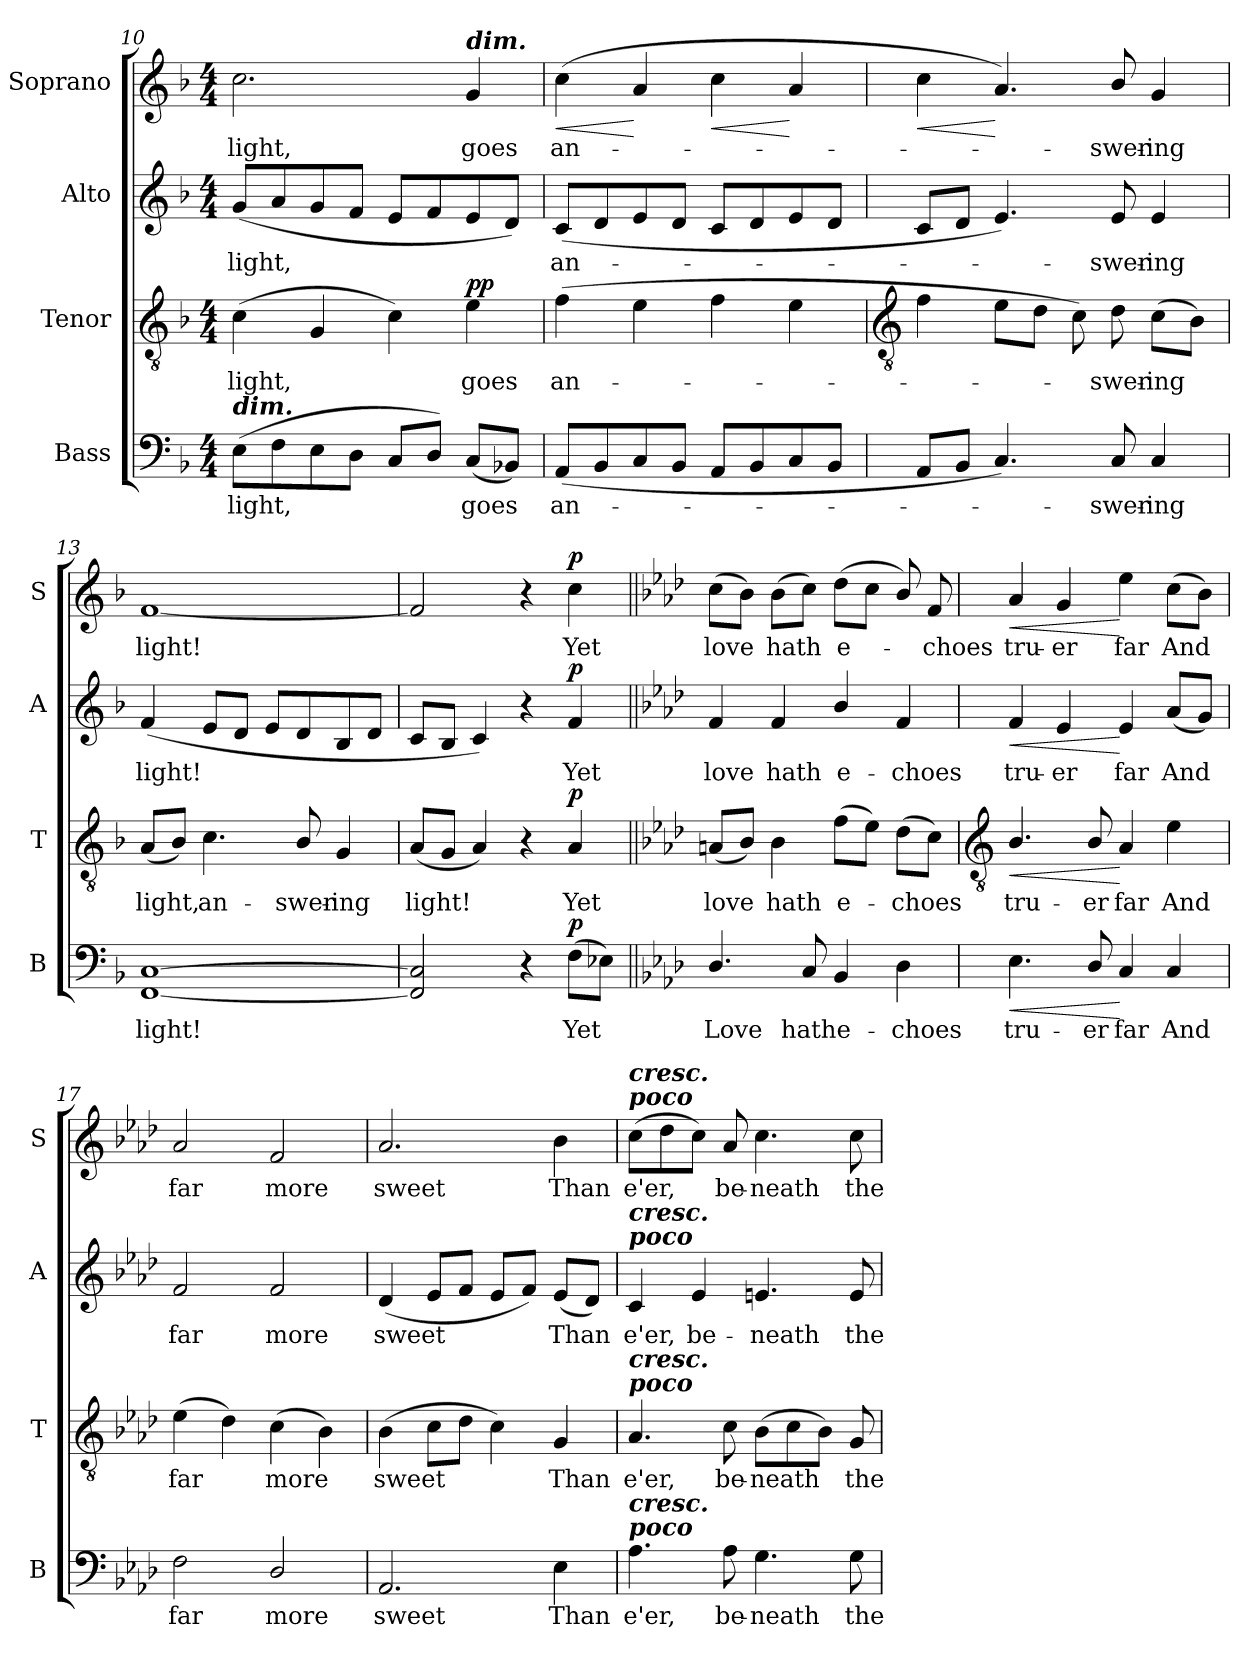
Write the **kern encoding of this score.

**kern	**text	**dynam	**kern	**text	**dynam	**kern	**text	**dynam	**kern	**text	**dynam
*part4	*part4	*part4	*part3	*part3	*part3	*part2	*part2	*part2	*part1	*part1	*part1
*staff4	*staff4	*staff4	*staff3	*staff3	*staff3	*staff2	*staff2	*staff2	*staff1	*staff1	*staff1
*I"Bass	*	*	*I"Tenor	*	*	*I"Alto	*	*	*I"Soprano	*	*
*I'B	*	*	*I'T	*	*	*I'A	*	*	*I'S	*	*
*clefF4	*	*	*clefGv2	*	*	*clefG2	*	*	*clefG2	*	*
*k[b-]	*	*	*k[b-]	*	*	*k[b-]	*	*	*k[b-]	*	*
*F:	*	*	*F:	*	*	*F:	*	*	*F:	*	*
*M4/4	*	*	*M4/4	*	*	*M4/4	*	*	*M4/4	*	*
=10	=10	=10	=10	=10	=10	=10	=10	=10	=10	=10	=10
!LO:TX:a:Bi:t=dim.	!	!	!	!	!	!	!	!	!	!	!
!	!LO:LY:b	!	!	!LO:LY:b	!	!	!LO:LY:b	!	!	!LO:LY:b	!
(>8EL	light,	.	(>4c	light,	.	(<8gL	light,	.	2.cc	light,	.
8F	.	.	.	.	.	8a	.	.	.	.	.
8E	.	.	4G	.	.	8g	.	.	.	.	.
8DJ	.	.	.	.	.	8fJ	.	.	.	.	.
8CL	.	.	4c)	.	.	8eL	.	.	.	.	.
8DJ)	.	.	.	.	.	8f	.	.	.	.	.
!	!	!	!	!	!	!	!	!	!LO:TX:a:Bi:t=dim.	!	!
!	!LO:LY:b	!	!	!LO:LY:b	!LO:DY:b	!	!	!	!	!LO:LY:b	!
(<8CL	goes	.	4e	goes	pp	8e	.	.	4g	goes	.
8BB-XJ)	.	.	.	.	.	8dJ)	.	.	.	.	.
=11	=11	=11	=11	=11	=11	=11	=11	=11	=11	=11	=11
!	!LO:LY:b	!	!	!LO:LY:b	!	!	!LO:LY:b	!	!	!LO:LY:b	!LO:HP:b
!	!	!	!	!	!	!	!	!	!	!	!LO:HP:n=1:b
(<8AAL	an-	.	(>4f	an-	.	(<8cL	an-	.	(<4cc	an-	< >
8BB-	.	.	.	.	.	8d	.	.	.	.	.
8C	.	.	4e	.	.	8e	.	.	4a	.	[
8BB-J	.	.	.	.	.	8dJ	.	.	.	.	.
!	!	!	!	!	!	!	!	!	!	!	!LO:HP:n=1:b
!	!	!	!	!	!	!	!	!	!	!	!LO:HP:n=1:b
8AAL	.	.	4f	.	.	8cL	.	.	4cc	.	] < >
8BB-	.	.	.	.	.	8d	.	.	.	.	.
8C	.	.	4e	.	.	8e	.	.	4a	.	[
8BB-J	.	.	.	.	.	8dJ	.	.	.	.	.
.	.	.	.	.	.	.	.	.	.	.	]
!!LO:LB:g=z
=12	=12	=12	=12	=12	=12	=12	=12	=12	=12	=12	=12
*	*	*	*clefGv2	*	*	*	*	*	*	*	*
!	!	!	!	!	!	!	!	!	!	!	!LO:HP:b
!	!	!	!	!	!	!	!	!	!	!	!LO:HP:n=1:b
8AAL	.	.	4f	.	.	8cL	.	.	4cc	.	< >
8BB-J	.	.	.	.	.	8dJ	.	.	.	.	.
4.C)	.	.	8eL	.	.	4.e)	.	.	4.a)	.	[
.	.	.	8dJ	.	.	.	.	.	.	.	.
.	.	.	8c)	.	.	.	.	.	.	.	.
!	!LO:LY:b	!	!	!LO:LY:b	!	!	!LO:LY:b	!	!	!LO:LY:b	!
8C	swer-	.	8d	swer-	.	8e	swer-	.	8b-/	swer-	]
!	!LO:LY:b	!	!	!LO:LY:b	!	!	!LO:LY:b	!	!	!LO:LY:b	!
4C	-ing	.	(>8cL	-ing	.	4e	-ing	.	4g	-ing	.
.	.	.	8B-J)	.	.	.	.	.	.	.	.
=13	=13	=13	=13	=13	=13	=13	=13	=13	=13	=13	=13
!	!LO:LY:b	!	!	!LO:LY:b	!	!	!LO:LY:b	!	!	!LO:LY:b	!
[1FF [1C	light!	.	(<8AL	light,	.	(<4f	light!	.	[1f	light!	.
.	.	.	8B-J)	.	.	.	.	.	.	.	.
!	!	!	!	!LO:LY:b	!	!	!	!	!	!	!
.	.	.	4.c	an-	.	8eL	.	.	.	.	.
.	.	.	.	.	.	8dJ	.	.	.	.	.
.	.	.	.	.	.	8eL	.	.	.	.	.
!	!	!	!	!LO:LY:b	!	!	!	!	!	!	!
.	.	.	8B-/	-swer-	.	8d	.	.	.	.	.
!	!	!	!	!LO:LY:b	!	!	!	!	!	!	!
.	.	.	4G	-ing	.	8B-	.	.	.	.	.
.	.	.	.	.	.	8dJ	.	.	.	.	.
=14	=14	=14	=14	=14	=14	=14	=14	=14	=14	=14	=14
!	!	!	!	!LO:LY:b	!	!	!	!	!	!	!
2FF] 2C]	.	.	(<8AL	light!	.	8cL	.	.	2f]	.	.
.	.	.	8GJ	.	.	8B-J	.	.	.	.	.
.	.	.	4A)	.	.	4c)	.	.	.	.	.
4r	.	.	4r	.	.	4r	.	.	4r	.	.
!	!LO:LY:b	!LO:DY:b	!	!LO:LY:b	!LO:DY:b	!	!LO:LY:b	!LO:DY:b	!	!LO:LY:b	!LO:DY:b
(>8FL	Yet	p	4A	Yet	p	4f	Yet	p	4cc	Yet	p
8E-XJ)	.	.	.	.	.	.	.	.	.	.	.
=15||	=15||	=15||	=15||	=15||	=15||	=15||	=15||	=15||	=15||	=15||	=15||
*k[b-e-a-d-]	*	*	*k[b-e-a-d-]	*	*	*k[b-e-a-d-]	*	*	*k[b-e-a-d-]	*	*
*A-:	*	*	*A-:	*	*	*A-:	*	*	*A-:	*	*
!	!LO:LY:b	!	!	!LO:LY:b	!	!	!LO:LY:b	!	!	!LO:LY:b	!
4.D-/	Love	.	(<8AnL	love	.	4f	love	.	(>8ccL	love	.
.	.	.	8B-J)	.	.	.	.	.	8b-J)	.	.
!	!	!	!	!LO:LY:b	!	!	!LO:LY:b	!	!	!LO:LY:b	!
.	.	.	4B-	hath	.	4f	hath	.	(>8b-L	hath	.
!	!LO:LY:b	!	!	!	!	!	!	!	!	!	!
8C	hath	.	.	.	.	.	.	.	8ccJ)	.	.
!	!LO:LY:b	!	!	!LO:LY:b	!	!	!LO:LY:b	!	!	!LO:LY:b	!
4BB-	e-	.	(>8fL	e-	.	4b-/	e-	.	(>8dd-L	e-	.
.	.	.	8e-J)	.	.	.	.	.	8ccJ	.	.
!	!LO:LY:b	!	!	!LO:LY:b	!	!	!LO:LY:b	!	!	!	!
4D-	-choes	.	(>8d-L	choes	.	4f	-choes	.	8b-/)	.	.
!	!	!	!	!	!	!	!	!	!	!LO:LY:b	!
.	.	.	8cJ)	.	.	.	.	.	8f	choes	.
!!LO:LB:g=z
=16	=16	=16	=16	=16	=16	=16	=16	=16	=16	=16	=16
*	*	*	*clefGv2	*	*	*	*	*	*	*	*
!	!LO:LY:b	!LO:HP:b	!	!LO:LY:b	!LO:HP:b	!	!LO:LY:b	!LO:HP:b	!	!LO:LY:b	!LO:HP:b
4.E-	tru-	<	4.B-/	tru-	<	4f	tru-	<	4a-	tru-	<
!	!	!	!	!	!	!	!LO:LY:b	!	!	!LO:LY:b	!
.	.	.	.	.	.	4e-	-er	.	4g	-er	.
!	!LO:LY:b	!	!	!LO:LY:b	!	!	!	!	!	!	!
8D-/	-er	.	8B-/	-er	.	.	.	.	.	.	.
!	!LO:LY:b	!	!	!LO:LY:b	!	!	!LO:LY:b	!	!	!LO:LY:b	!
4C	far	[	4A-	far	[	4e-	far	[	4ee-	far	[
!	!LO:LY:b	!	!	!LO:LY:b	!	!	!LO:LY:b	!	!	!LO:LY:b	!
4C	And	.	4e-	And	.	(<8a-L	And	.	(>8ccL	And	.
.	.	.	.	.	.	8gJ)	.	.	8b-J)	.	.
=17	=17	=17	=17	=17	=17	=17	=17	=17	=17	=17	=17
!	!LO:LY:b	!	!	!LO:LY:b	!	!	!LO:LY:b	!	!	!LO:LY:b	!
2F	far	.	(>4e-	far	.	2f	far	.	2a-	far	.
.	.	.	4d-)	.	.	.	.	.	.	.	.
!	!LO:LY:b	!	!	!LO:LY:b	!	!	!LO:LY:b	!	!	!LO:LY:b	!
2D-/	more	.	(>4c	more	.	2f	more	.	2f	more	.
.	.	.	4B-)	.	.	.	.	.	.	.	.
=18	=18	=18	=18	=18	=18	=18	=18	=18	=18	=18	=18
!	!LO:LY:b	!	!	!LO:LY:b	!	!	!LO:LY:b	!	!	!LO:LY:b	!
2.AA-	sweet	.	(>4B-	sweet	.	(<4d-	sweet	.	2.a-	sweet	.
.	.	.	8cL	.	.	8e-L	.	.	.	.	.
.	.	.	8d-J	.	.	8fJ	.	.	.	.	.
.	.	.	4c)	.	.	8e-L	.	.	.	.	.
.	.	.	.	.	.	8fJ)	.	.	.	.	.
!	!LO:LY:b	!	!	!LO:LY:b	!	!	!LO:LY:b	!	!	!LO:LY:b	!
4E-	Than	.	4G	Than	.	(<8e-L	Than	.	4b-	Than	.
.	.	.	.	.	.	8d-J)	.	.	.	.	.
=19	=19	=19	=19	=19	=19	=19	=19	=19	=19	=19	=19
!	!	!	!	!	!	!	!	!	!LO:TX:a:Bi:t=poco	!	!
!	!	!	!	!	!	!	!	!	!LO:TX:a:Bi:t=cresc.	!	!
!	!	!	!	!	!	!LO:TX:a:Bi:t=poco	!	!	!	!	!
!	!	!	!	!	!	!LO:TX:a:Bi:t=cresc.	!	!	!	!	!
!	!	!	!LO:TX:a:Bi:t=poco	!	!	!	!	!	!	!	!
!	!	!	!LO:TX:a:Bi:t=cresc.	!	!	!	!	!	!	!	!
!LO:TX:a:Bi:t=poco	!	!	!	!	!	!	!	!	!	!	!
!LO:TX:a:Bi:t=cresc.	!	!	!	!	!	!	!	!	!	!	!
!	!LO:LY:b	!	!	!LO:LY:b	!	!	!LO:LY:b	!	!	!LO:LY:b	!
4.A-	e'er,	.	4.A-	e'er,	.	4c	e'er,	.	(>8ccL	e'er,	.
.	.	.	.	.	.	.	.	.	8dd-	.	.
!	!	!	!	!	!	!	!LO:LY:b	!	!	!	!
.	.	.	.	.	.	4e-	be-	.	8ccJ)	.	.
!	!LO:LY:b	!	!	!LO:LY:b	!	!	!	!	!	!LO:LY:b	!
8A-	be-	.	8c	be-	.	.	.	.	8a-	be-	.
!	!LO:LY:b	!	!	!LO:LY:b	!	!	!LO:LY:b	!	!	!LO:LY:b	!
4.G	-neath	.	(>8B-L	-neath	.	4.en	-neath	.	4.cc	-neath	.
.	.	.	8c	.	.	.	.	.	.	.	.
.	.	.	8B-J)	.	.	.	.	.	.	.	.
!	!LO:LY:b	!	!	!LO:LY:b	!	!	!LO:LY:b	!	!	!LO:LY:b	!
8G	the	.	8G	the	.	8e	the	.	8cc	the	.
=	=	=	=	=	=	=	=	=	=	=	=
*-	*-	*-	*-	*-	*-	*-	*-	*-	*-	*-	*-
